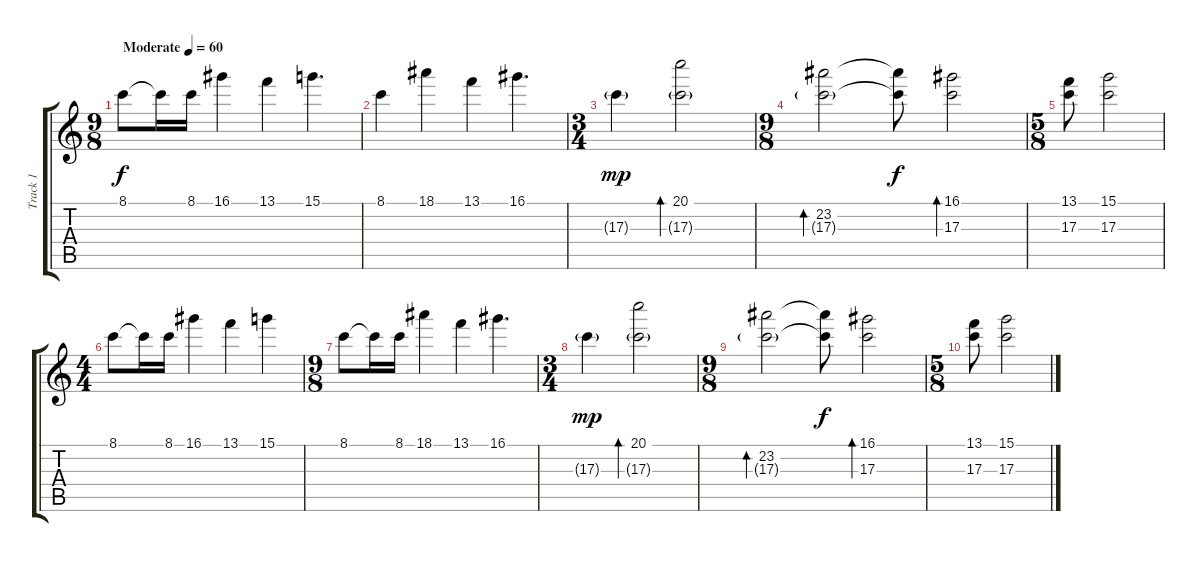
\track ("Track 1" "Track 1") {instrument acousticguitarsteel}
\staff {score tabs}
\tuning (E4 B3 G3 D3 A2 E2) {hide}
\ts (9 8)
\tempo (60 "Moderate")
\clef g2
\ks c
8.1.8{dy f instrument acousticguitarsteel} 8.1{t}.16 8.1.16 16.1.4 13.1.4 15.1.4{d} |
8.1.4 18.1.4 13.1.4 16.1.4{d} |
\ts (3 4)
17.3{g}.4{dy mp} (20.1 17.3{g}).2{bd 240} |
\ts (9 8)
(23.2 17.3{g}).2{bd 240} (23.2{t} 17.3{t}).8{dy f} (16.1 17.3).2{bd 240} |
\ts (5 8)
(13.1 17.3).8 (15.1 17.3).2 |
\ts (4 4)
8.1.8 8.1{t}.16 8.1.16 16.1.4 13.1.4 15.1.4 |
\ts (9 8)
8.1.8 8.1{t}.16 8.1.16 18.1.4 13.1.4 16.1.4{d} |
\ts (3 4)
17.3{g}.4{dy mp} (20.1 17.3{g}).2{bd 240} |
\ts (9 8)
(23.2 17.3{g}).2{bd 240} (23.2{t} 17.3{t}).8{dy f} (16.1 17.3).2{bd 240} |
\ts (5 8)
(13.1 17.3).8 (15.1 17.3).2
